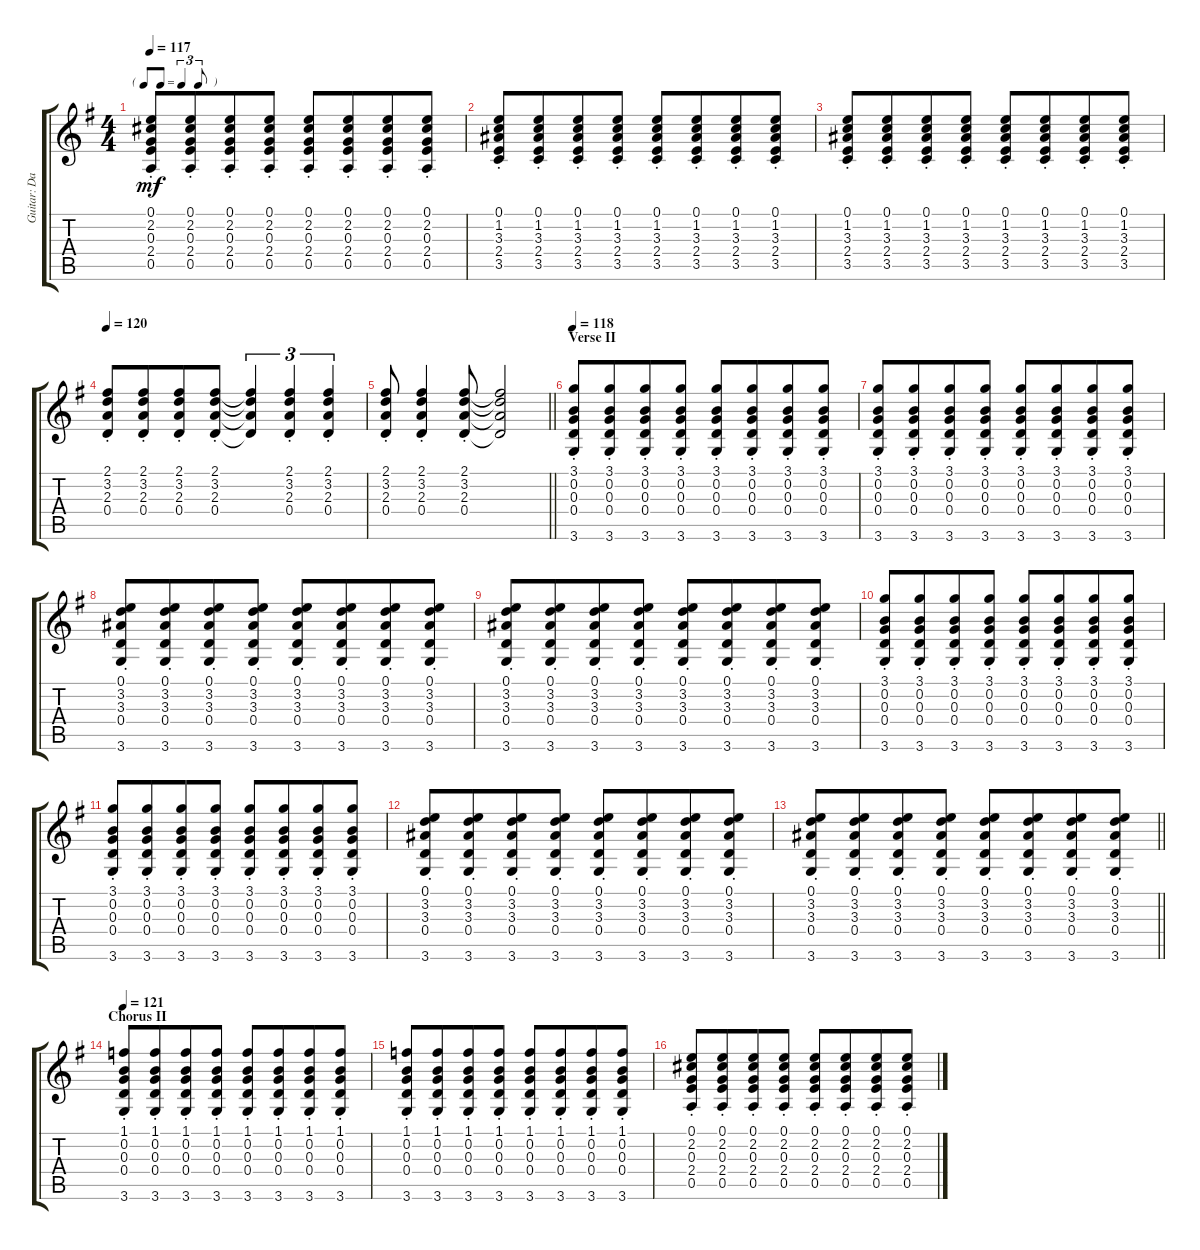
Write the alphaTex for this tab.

\track ("Guitar: David" "Guitar: Da") {instrument electricguitarjazz}
\staff {score tabs}
\tuning (E4 B3 G3 D3 A2 E2) {hide}
\ts (4 4)
\tf triplet8th
\tempo 117
\clef g2
\ks g
(0.1{st} 2.2{st} 0.3{st} 2.4{st} 0.5{st}).8{dy mf} (0.1{st} 2.2{st} 0.3{st} 2.4{st} 0.5{st}).8{beam merge} (0.1{st} 2.2{st} 0.3{st} 2.4{st} 0.5{st}).8 (0.1{st} 2.2{st} 0.3{st} 2.4{st} 0.5{st}).8 (0.1{st} 2.2{st} 0.3{st} 2.4{st} 0.5{st}).8 (0.1{st} 2.2{st} 0.3{st} 2.4{st} 0.5{st}).8{beam merge} (0.1{st} 2.2{st} 0.3{st} 2.4{st} 0.5{st}).8 (0.1{st} 2.2{st} 0.3{st} 2.4{st} 0.5{st}).8 |
(0.1{st} 1.2{st} 3.3{st} 2.4{st} 3.5{st}).8 (0.1{st} 1.2{st} 3.3{st} 2.4{st} 3.5{st}).8{beam merge} (0.1{st} 1.2{st} 3.3{st} 2.4{st} 3.5{st}).8 (0.1{st} 1.2{st} 3.3{st} 2.4{st} 3.5{st}).8 (0.1{st} 1.2{st} 3.3{st} 2.4{st} 3.5{st}).8 (0.1{st} 1.2{st} 3.3{st} 2.4{st} 3.5{st}).8{beam merge} (0.1{st} 1.2{st} 3.3{st} 2.4{st} 3.5{st}).8 (0.1{st} 1.2{st} 3.3{st} 2.4{st} 3.5{st}).8 |
(0.1{st} 1.2{st} 3.3{st} 2.4{st} 3.5{st}).8 (0.1{st} 1.2{st} 3.3{st} 2.4{st} 3.5{st}).8{beam merge} (0.1{st} 1.2{st} 3.3{st} 2.4{st} 3.5{st}).8 (0.1{st} 1.2{st} 3.3{st} 2.4{st} 3.5{st}).8 (0.1{st} 1.2{st} 3.3{st} 2.4{st} 3.5{st}).8 (0.1{st} 1.2{st} 3.3{st} 2.4{st} 3.5{st}).8{beam merge} (0.1{st} 1.2{st} 3.3{st} 2.4{st} 3.5{st}).8 (0.1{st} 1.2{st} 3.3{st} 2.4{st} 3.5{st}).8 |
\tempo 120
(2.1{st} 3.2{st} 2.3{st} 0.4{st}).8 (2.1{st} 3.2{st} 2.3{st} 0.4{st}).8{beam merge} (2.1{st} 3.2{st} 2.3{st} 0.4{st}).8 (2.1{st} 3.2{st} 2.3{st} 0.4{st}).8 (2.1{t} 3.2{t} 2.3{t} 0.4{t}).4{tu (3 2)} (2.1{st} 3.2{st} 2.3{st} 0.4{st}).4{tu (3 2)} (2.1{st} 3.2{st} 2.3{st} 0.4{st}).4{tu (3 2)} |
\barLineRight lightlight
(2.1{st} 3.2{st} 2.3{st} 0.4{st}).8 (2.1{st} 3.2{st} 2.3{st} 0.4{st}).4 (2.1{st} 3.2{st} 2.3{st} 0.4{st}).8 (2.1{t} 3.2{t} 2.3{t} 0.4{t}).2 |
\section ("" "Verse II")
\tempo 118
(3.1 0.2 0.3 0.4 3.6{st}).8 (3.1 0.2 0.3 0.4 3.6{st}).8{beam merge} (3.1 0.2 0.3 0.4 3.6{st}).8 (3.1 0.2 0.3 0.4 3.6{st}).8 (3.1 0.2 0.3 0.4 3.6{st}).8 (3.1 0.2 0.3 0.4 3.6{st}).8{beam merge} (3.1 0.2 0.3 0.4 3.6{st}).8 (3.1 0.2 0.3 0.4 3.6{st}).8 |
(3.1 0.2 0.3 0.4 3.6{st}).8 (3.1 0.2 0.3 0.4 3.6{st}).8{beam merge} (3.1 0.2 0.3 0.4 3.6{st}).8 (3.1 0.2 0.3 0.4 3.6{st}).8 (3.1 0.2 0.3 0.4 3.6{st}).8 (3.1 0.2 0.3 0.4 3.6{st}).8{beam merge} (3.1 0.2 0.3 0.4 3.6{st}).8 (3.1 0.2 0.3 0.4 3.6{st}).8 |
(0.1 3.2 3.3 0.4 3.6{st}).8 (0.1 3.2 3.3 0.4 3.6{st}).8{beam merge} (0.1 3.2 3.3 0.4 3.6{st}).8 (0.1 3.2 3.3 0.4 3.6{st}).8 (0.1 3.2 3.3 0.4 3.6{st}).8 (0.1 3.2 3.3 0.4 3.6{st}).8{beam merge} (0.1 3.2 3.3 0.4 3.6{st}).8 (0.1 3.2 3.3 0.4 3.6{st}).8 |
(0.1 3.2 3.3 0.4 3.6{st}).8 (0.1 3.2 3.3 0.4 3.6{st}).8{beam merge} (0.1 3.2 3.3 0.4 3.6{st}).8 (0.1 3.2 3.3 0.4 3.6{st}).8 (0.1 3.2 3.3 0.4 3.6{st}).8 (0.1 3.2 3.3 0.4 3.6{st}).8{beam merge} (0.1 3.2 3.3 0.4 3.6{st}).8 (0.1 3.2 3.3 0.4 3.6{st}).8 |
(3.1 0.2 0.3 0.4 3.6{st}).8 (3.1 0.2 0.3 0.4 3.6{st}).8{beam merge} (3.1 0.2 0.3 0.4 3.6{st}).8 (3.1 0.2 0.3 0.4 3.6{st}).8 (3.1 0.2 0.3 0.4 3.6{st}).8 (3.1 0.2 0.3 0.4 3.6{st}).8{beam merge} (3.1 0.2 0.3 0.4 3.6{st}).8 (3.1 0.2 0.3 0.4 3.6{st}).8 |
(3.1 0.2 0.3 0.4 3.6{st}).8 (3.1 0.2 0.3 0.4 3.6{st}).8{beam merge} (3.1 0.2 0.3 0.4 3.6{st}).8 (3.1 0.2 0.3 0.4 3.6{st}).8 (3.1 0.2 0.3 0.4 3.6{st}).8 (3.1 0.2 0.3 0.4 3.6{st}).8{beam merge} (3.1 0.2 0.3 0.4 3.6{st}).8 (3.1 0.2 0.3 0.4 3.6{st}).8 |
(0.1 3.2 3.3 0.4 3.6{st}).8 (0.1 3.2 3.3 0.4 3.6{st}).8{beam merge} (0.1 3.2 3.3 0.4 3.6{st}).8 (0.1 3.2 3.3 0.4 3.6{st}).8 (0.1 3.2 3.3 0.4 3.6{st}).8 (0.1 3.2 3.3 0.4 3.6{st}).8{beam merge} (0.1 3.2 3.3 0.4 3.6{st}).8 (0.1 3.2 3.3 0.4 3.6{st}).8 |
\barLineRight lightlight
(0.1 3.2 3.3 0.4 3.6{st}).8 (0.1 3.2 3.3 0.4 3.6{st}).8{beam merge} (0.1 3.2 3.3 0.4 3.6{st}).8 (0.1 3.2 3.3 0.4 3.6{st}).8 (0.1 3.2 3.3 0.4 3.6{st}).8 (0.1 3.2 3.3 0.4 3.6{st}).8{beam merge} (0.1 3.2 3.3 0.4 3.6{st}).8 (0.1 3.2 3.3 0.4 3.6{st}).8 |
\section ("" "Chorus II")
\tempo 121
(1.1{st} 0.2{st} 0.3{st} 0.4{st} 3.6{st}).8 (1.1{st} 0.2{st} 0.3{st} 0.4{st} 3.6{st}).8{beam merge} (1.1{st} 0.2{st} 0.3{st} 0.4{st} 3.6{st}).8 (1.1{st} 0.2{st} 0.3{st} 0.4{st} 3.6{st}).8 (1.1{st} 0.2{st} 0.3{st} 0.4{st} 3.6{st}).8 (1.1{st} 0.2{st} 0.3{st} 0.4{st} 3.6{st}).8{beam merge} (1.1{st} 0.2{st} 0.3{st} 0.4{st} 3.6{st}).8 (1.1{st} 0.2{st} 0.3{st} 0.4{st} 3.6{st}).8 |
(1.1{st} 0.2{st} 0.3{st} 0.4{st} 3.6{st}).8 (1.1{st} 0.2{st} 0.3{st} 0.4{st} 3.6{st}).8{beam merge} (1.1{st} 0.2{st} 0.3{st} 0.4{st} 3.6{st}).8 (1.1{st} 0.2{st} 0.3{st} 0.4{st} 3.6{st}).8 (1.1{st} 0.2{st} 0.3{st} 0.4{st} 3.6{st}).8 (1.1{st} 0.2{st} 0.3{st} 0.4{st} 3.6{st}).8{beam merge} (1.1{st} 0.2{st} 0.3{st} 0.4{st} 3.6{st}).8 (1.1{st} 0.2{st} 0.3{st} 0.4{st} 3.6{st}).8 |
(0.1{st} 2.2{st} 0.3{st} 2.4{st} 0.5{st}).8 (0.1{st} 2.2{st} 0.3{st} 2.4{st} 0.5{st}).8{beam merge} (0.1{st} 2.2{st} 0.3{st} 2.4{st} 0.5{st}).8 (0.1{st} 2.2{st} 0.3{st} 2.4{st} 0.5{st}).8 (0.1{st} 2.2{st} 0.3{st} 2.4{st} 0.5{st}).8 (0.1{st} 2.2{st} 0.3{st} 2.4{st} 0.5{st}).8{beam merge} (0.1{st} 2.2{st} 0.3{st} 2.4{st} 0.5{st}).8 (0.1{st} 2.2{st} 0.3{st} 2.4{st} 0.5{st}).8
